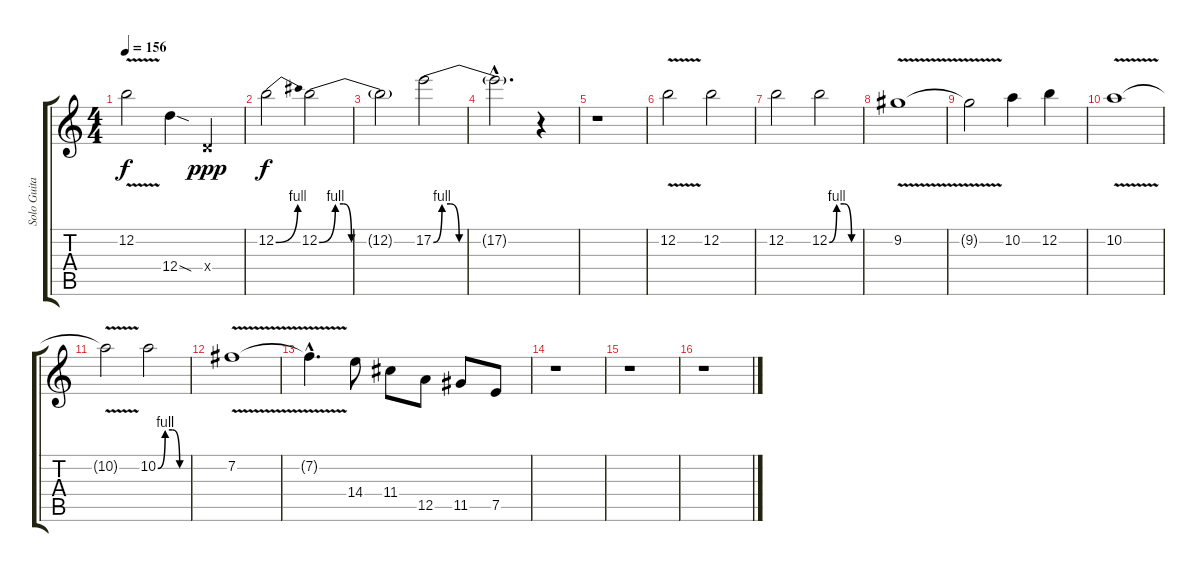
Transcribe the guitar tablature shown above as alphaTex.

\track ("Solo Guitar" "Solo Guita") {instrument distortionguitar}
\staff {score tabs}
\tuning (E4 B3 G3 D3 A2 E2) {hide}
\ts (4 4)
\tempo 156
\clef g2
\ks c
12.2{v}.2{dy f} 12.4{sod}.4 0.4{x}.4{dy ppp} |
12.2{be (bend 0 0 60 4)}.2{dy f} 12.2{be (custom 0 0 10 4 15 4 20 0 25 0 30 0 45 0 60 0)}.2 |
12.2{t}.2 17.2{be (custom 0 0 5 4 10 4 15 0 25 0 30 0 45 0 60 0)}.2 |
17.2{hac t}.2{d} r.4 |
r.1 |
12.2{v}.2 12.2.2 |
12.2.2 12.2{be (custom 0 0 15 4 30 4 45 0 60 0)}.2 |
9.2{v}.1 |
9.2{t}.2 10.2.4 12.2.4 |
10.2{v}.1 |
10.2{t}.2 10.2{be (custom 0 0 15 4 30 4 45 0 60 0)}.2 |
7.2{v}.1 |
7.2{hac t}.4{d} 14.4.8 11.4.8 12.5.8 11.5.8 7.5.8 |
r.1 |
r.1 |
r.1
